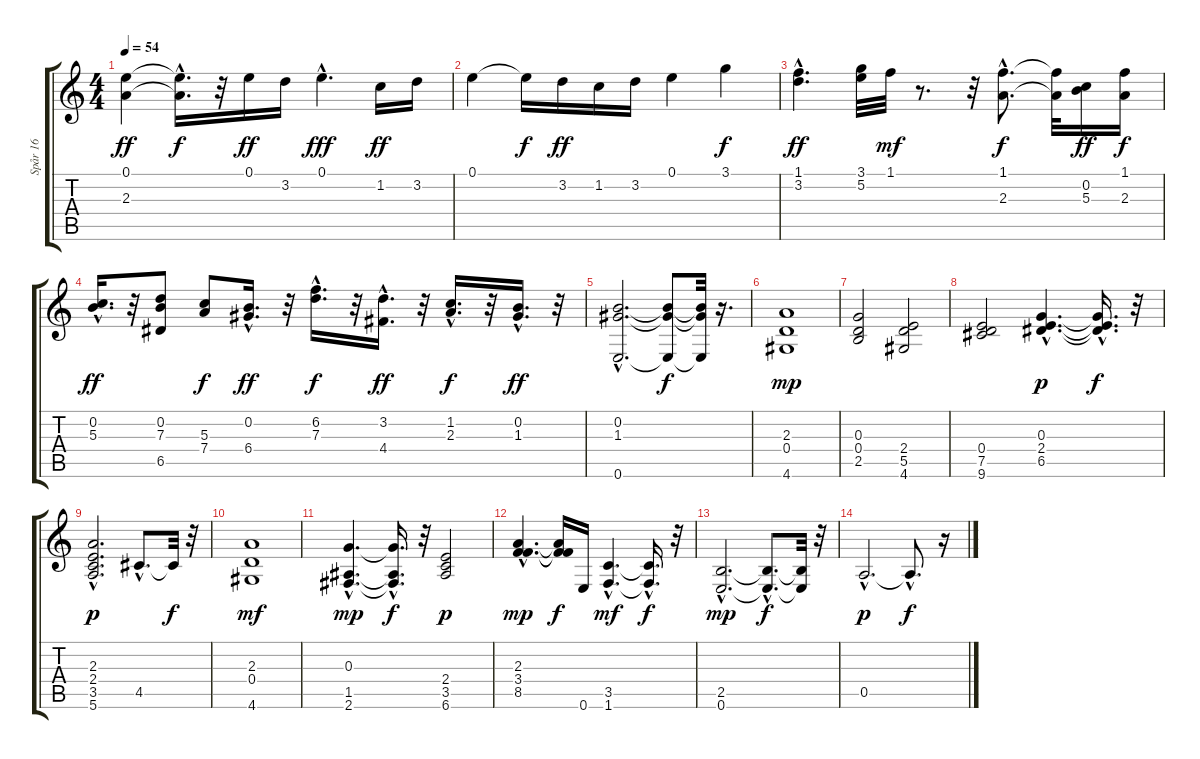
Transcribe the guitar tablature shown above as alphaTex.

\track ("Spår 16" "Spår 16") {instrument electricguitarclean}
\staff {score tabs}
\tuning (E4 B3 G3 D3 A2 E2) {hide}
\ts (4 4)
\tempo 54
\clef g2
\ks c
(0.1 2.3).4{dy ff} (0.1{hac t} 2.3{hac t}).16{d dy f} r.32 0.1.16{dy ff} 3.2.16 0.1{hac}.4{d dy fff} 1.2.16{dy ff} 3.2.16 |
0.1.4 0.1{t}.16{dy f} 3.2.16{dy ff} 1.2.16 3.2.16 0.1.4 3.1.4{dy f} |
(1.1{hac} 3.2{hac}).4{d dy ff} (3.1 5.2).32 1.1.32{dy mf} r.8{d} r.32 (1.1{hac} 2.3{hac}).8{d dy f} (1.1{t} 2.3{t}).32 (0.2 5.3).16{dy ff} (1.1 2.3).16{dy f} |
(0.2{hac} 5.3{hac}).16{d dy ff} r.32 (0.2 7.3 6.5).8 (5.3 7.4).8{dy f} (0.2{hac} 6.4{hac}).16{d dy ff} r.32 (6.2{hac} 7.3{hac}).16{d dy f} r.32 (3.2{hac} 4.4{hac}).16{d dy ff} r.32 (1.2{hac} 2.3{hac}).16{d dy f} r.32 (0.2{hac} 1.3{hac}).16{d dy ff} r.32 |
(0.2{hac} 1.3{hac} 0.6{hac}).2{d} (0.2{t} 1.3{t} 0.6{t}).8{dy f} (0.2{t} 1.3{t} 0.6{t}).32 r.16{d} |
(2.3 0.4 4.6).1{dy mp instrument overdrivenguitar} |
(0.3 0.4 2.5).2 (2.4 5.5 4.6).2 |
(0.4 7.5 9.6).2 (0.3{hac} 2.4{hac} 6.5{hac}).4{d dy p} (0.3{hac t} 2.4{hac t} 6.5{hac t}).16{d dy f} r.32 |
(2.3{hac} 2.4{hac} 3.5{hac} 5.6{hac}).2{d dy p} 4.5{hac}.8{d} 4.5{t}.32{dy f} r.32 |
(2.3 0.4 4.6).1{dy mf} |
(0.3{hac} 1.5{hac} 2.6{hac}).4{d dy mp} (0.3{hac t} 1.5{hac t} 2.6{hac t}).16{d dy f} r.32 (2.4 3.5 6.6).2{dy p} |
(2.3{hac} 3.4{hac} 8.5{hac}).4{d dy mp} (2.3{t} 3.4{t} 8.5{t}).16{dy f} 0.6.16 (3.5{hac} 1.6{hac}).4{d dy mf} (3.5{hac t} 1.6{hac t}).16{d dy f} r.32 |
(2.5{hac} 0.6{hac}).2{d dy mp} (2.5{hac t} 0.6{hac t}).8{d dy f} (2.5{t} 0.6{t}).32 r.32 |
0.5{hac}.2{d dy p} 0.5{hac t}.8{d dy f} r.16
